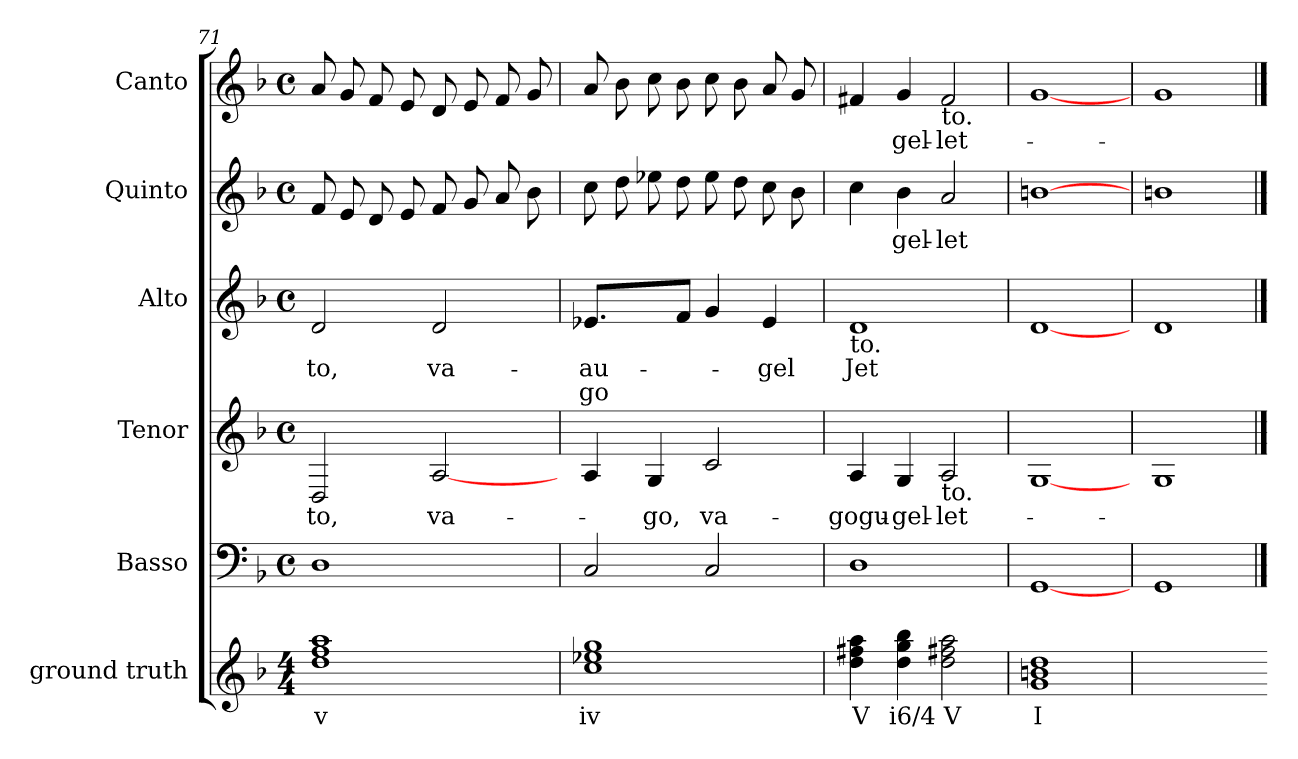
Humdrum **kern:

**kern	**text	**kern	**kern	**text	**kern	**text	**text	**kern	**text	**kern	**text
*part6	*part6	*part5	*part4	*part4	*part3	*part3	*part3	*part2	*part2	*part1	*part1
*staff6	*staff6	*staff5	*staff4	*staff4	*staff3	*staff3	*staff3	*staff2	*staff2	*staff1	*staff1
*I"ground truth	*	*I"Basso	*I"Tenor	*	*I"Alto	*	*	*I"Quinto	*	*I"Canto	*
*	*	*I'B.	*I'T.	*	*I'A.	*	*	*I'Q.	*	*I'C.	*
*	*	*clefF4	*clefG2	*	*clefG2	*	*	*clefG2	*	*clefG2	*
*k[b-]	*	*k[b-]	*k[b-]	*	*k[b-]	*	*	*k[b-]	*	*k[b-]	*
*	*	*F:	*F:	*	*F:	*	*	*F:	*	*F:	*
*M4/4	*	*M4/4	*M4/4	*	*M4/4	*	*	*M4/4	*	*M4/4	*
*	*	*met(c)	*met(c)	*	*met(c)	*	*	*met(c)	*	*met(c)	*
=71	=71	=71	=71	=71	=71	=71	=71	=71	=71	=71	=71
1dd 1ff 1aa	v	1D	2D	-to,	2d	-to,	.	8fL	.	8aL	.
.	.	.	.	.	.	.	.	8e	.	8g	.
.	.	.	.	.	.	.	.	8d	.	8f	.
.	.	.	.	.	.	.	.	8e	.	8e	.
.	.	.	[2A	-va-	2d	-va-	.	8fL	.	8dL	.
.	.	.	.	.	.	.	.	8g	.	8e	.
.	.	.	.	.	.	.	.	8a	.	8f	.
.	.	.	.	.	.	.	.	8b-	.	8g	.
=72	=72	=72	=72	=72	=72	=72	=72	=72	=72	=72	=72
1cc 1ee-X 1gg	iv	2C	4A	.	4.e-	-au-	-go	8ccL	.	8aL	.
.	.	.	.	.	.	.	.	8dd	.	8b-	.
.	.	.	4G	-go,	.	.	.	8ee-	.	8cc	.
.	.	.	.	.	8fJ	.	.	8dd	.	8b-	.
.	.	2C	2c	-va-	4g	.	.	8ee-L	.	8ccL	.
.	.	.	.	.	.	.	.	8dd	.	8b-	.
.	.	.	.	.	4e-	-gel	.	8cc	.	8a	.
.	.	.	.	.	.	.	.	8b-	.	8g	.
=73	=73	=73	=73	=73	=73	=73	=73	=73	=73	=73	=73
!	!	!	!	!	!LO:TX:b:t=to.	!	!	!	!	!	!
4dd 4ff#X 4aa	V	1D	4A	-gogu-	1d	-Jet	.	4cc	.	4f#	.
4dd 4gg 4bb-	i6/4	.	4G	-gel-	.	.	.	4b-	-gel-	4g	-gel-
!	!	!	!	!	!	!	!	!	!	!LO:TX:b:t=to.	!
!	!	!	!LO:TX:b:t=to.	!	!	!	!	!	!	!	!
2dd 2ff#X 2aa	V	.	2A	-let-	.	.	.	2a	-let	2f#	-let-
=74	=74	=74	=74	=74	=74	=74	=74	=74	=74	=74	=74
1g 1bn 1dd	I	[1GG	[1G	.	[1d	.	.	[1b	.	[1g	.
=75	=75	=75	=75	=75	=75	=75	=75	=75	=75	=75	=75
1ryy	.	1GG	1G	.	1d	.	.	1b	.	1g	.
=	==	==	==	==	==	==	==	==	==	==	==
*-	*-	*-	*-	*-	*-	*-	*-	*-	*-	*-	*-
